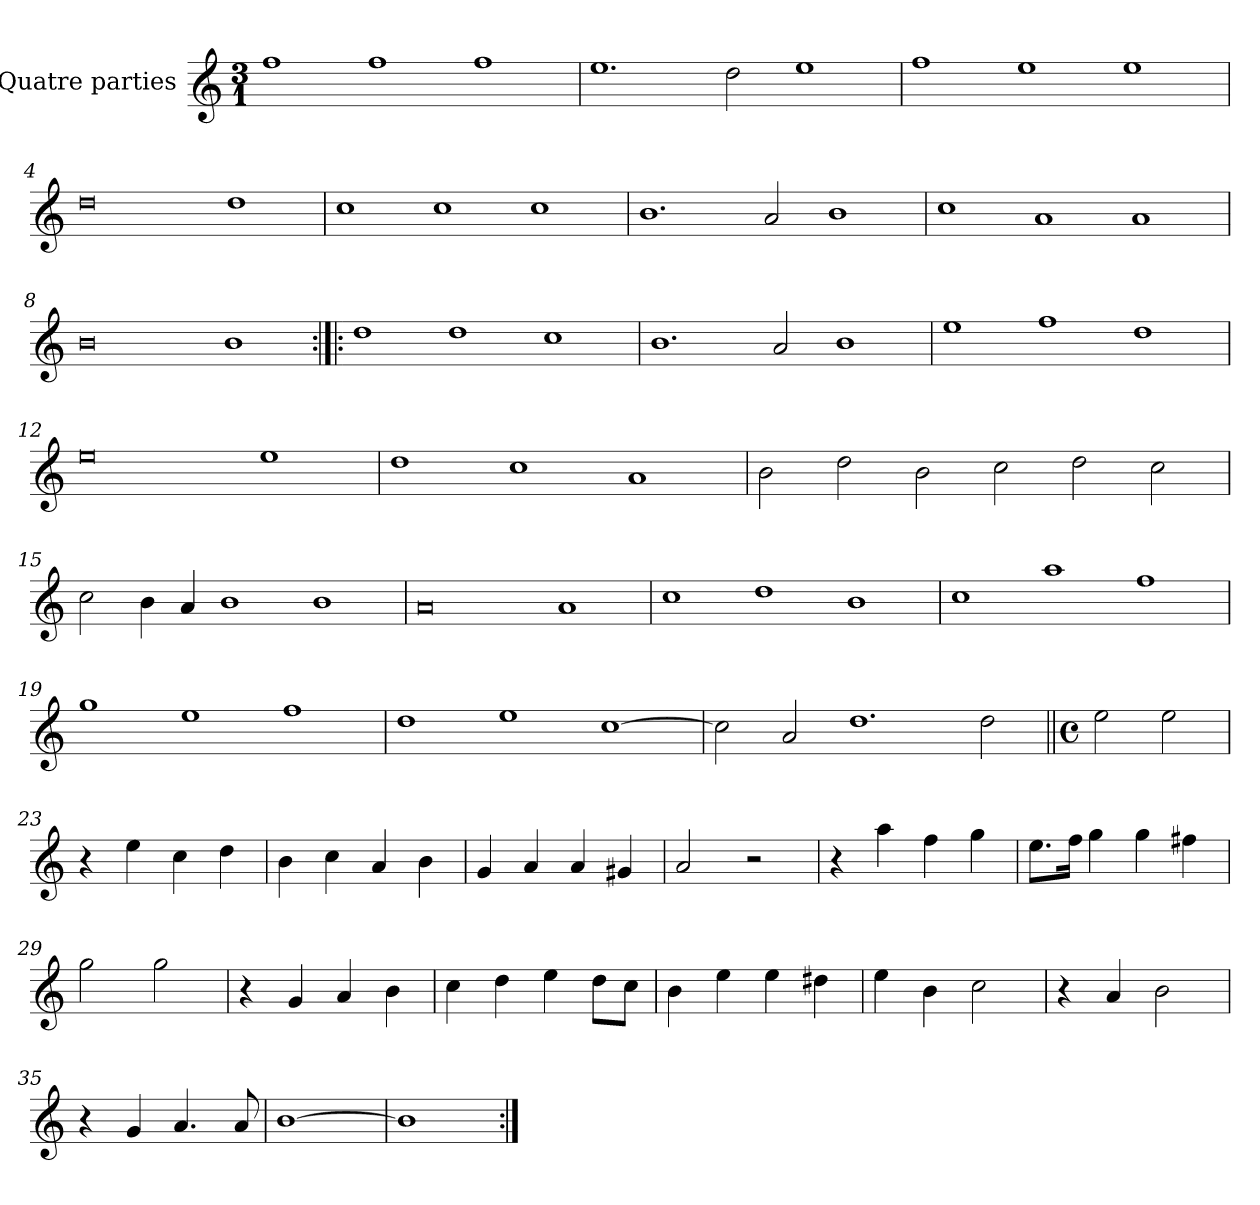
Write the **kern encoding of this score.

**kern
*part1
*staff1
*I"Quatre parties
*clefG2
*k[]
*M3/1
*MM360
=1
1ff
1ff
1ff
=2
1.ee
2dd\
1ee
=3
1ff
1ee
1ee
=4
0dd
1dd
=5
1cc
1cc
1cc
=6
1.b
2a/
1b
=7
1cc
1a
1a
=8
0b
1b
=9:|!|:
1dd
1dd
1cc
=10
1.b
2a/
1b
=11
1ee
1ff
1dd
=12
0ee
1ee
=13
1dd
1cc
1a
=14
2b\
2dd\
2b\
2cc\
2dd\
2cc\
=15
2cc\
4b\
4a/
1b
1b
=16
0a
1a
=17
1cc
1dd
1b
=18
1cc
1aa
1ff
=19
1gg
1ee
1ff
=20
1dd
1ee
[1cc
=21
2cc\]
2a/
1.dd
2dd\
=22||
*M4/4
*met(c)
*MM180
2ee\
2ee\
=23
4r
4ee\
4cc\
4dd\
=24
4b\
4cc\
4a/
4b\
=25
4g/
4a/
4a/
4g#X/
=26
2a/
2r
=27
4r
4aa\
4ff\
4gg\
=28
8.ee\L
16ff\Jk
4gg\
4gg\
4ff#X\
=29
2gg\
2gg\
=30
4r
4g/
4a/
4b\
=31
4cc\
4dd\
4ee\
8dd\L
8cc\J
=32
4b\
4ee\
4ee\
4dd#X\
=33
4ee\
4b\
2cc\
=34
4r
4a/
2b\
=35
4r
4g/
4.a/
8a/
=36
[1b
=37
1b]
=:|!
*-
